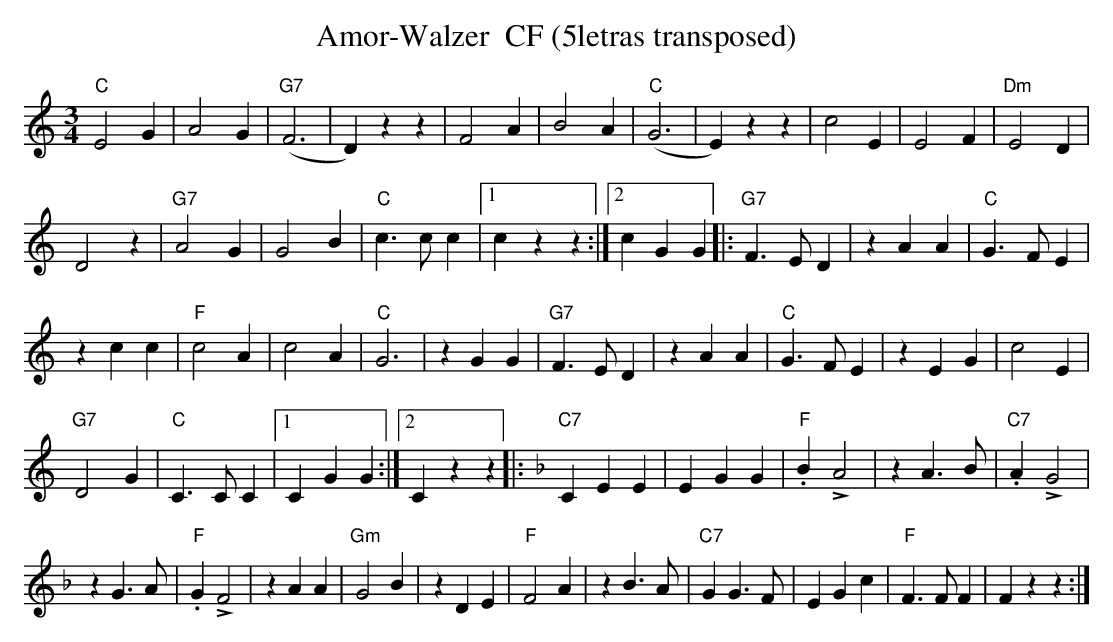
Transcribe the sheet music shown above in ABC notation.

X:1
T:Amor-Walzer  CF (5letras transposed)
M:3/4
L:1/4
K:C transpose=3 %%MIDI gchordon
"C"E2G | A2G | ("G7"F3 | D)zz | F2A | B2A | ("C"G3 | E)zz | c2E | \
E2F | "Dm"E2D |
 D2z | "G7"A2G | G2B | "C"c>cc |1 czz :|2 cGG \
|: "G7"F>ED | zAA | "C"G>FE |
 zcc | "F"c2A | c2A | "C"G3 | zGG | "G7"F>ED | \
zAA | "C"G>F E | zEG | c2E |
 "G7"D2G | "C"C>CC |1 CGG :|2 Czz \
[K:F] |: "C7"CEE | EGG | "F".B!>!A2 | zA>B | "C7".A!>!G2 |
 zG>A | "F".G!>!F2 | zAA | \
"Gm"G2B | zDE | "F"F2A | zB>A | "C7"GG>F | EGc | "F"F>FF | Fzz :|
